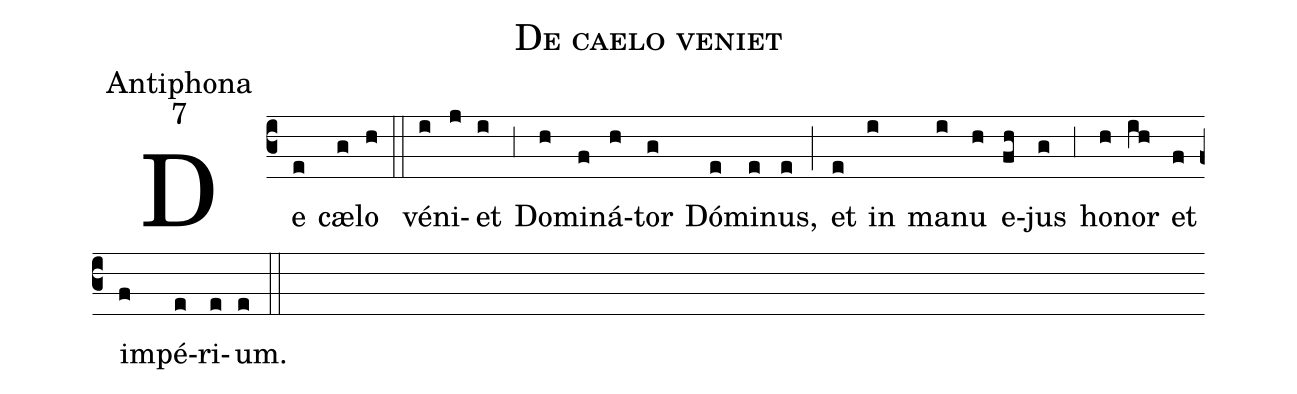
name:De caelo veniet;
office-part:Antiphona;
mode:7;
%%
(c3) De(e) cæ(g)lo(h) (::)
vé(i)ni(j)et(i) (,3) Do(h)mi(f)ná(h)tor(g) Dó(e)mi(e)nus,(e) (;) et(e) in(i) ma(i)nu(h) e(fh)jus(g) (,3) ho(h)nor(ih) et(f) im(f)pé(e)ri(e)um.(e) (::)
